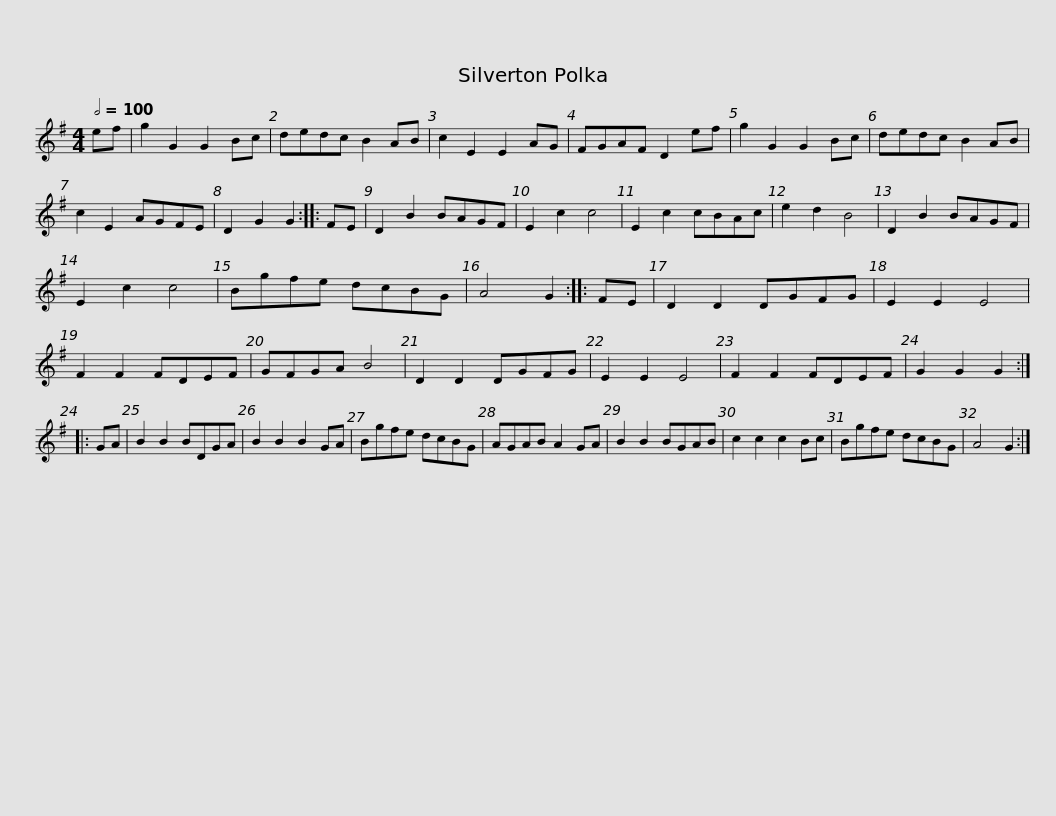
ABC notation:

X:1
L:1/8
Q:1/2=100
M:4/4
I:linebreak $
K:G
V:1 treble
V:1
 ef | g2 G2 G2 Bc | dedc B2 AB | c2 E2 E2 AG | FGAF D2 ef | %5
 g2 G2 G2 Bc | dedc B2 AB | c2 E2 AGFE |$ D2 G2 G2 :: FE | %10
 D2 B2 BAGF | E2 c2 c4 | E2 c2 cBAc | e2 d2 B4 | D2 B2 BAGF | %15
 E2 c2 c4 | Bgfe dcBG |$ A4 G2 :: FE | D2 D2 DGFG | %20
 E2 E2 E4 | F2 F2 FDEF | GFGA B4 | D2 D2 DGFG | E2 E2 E4 | %25
 F2 F2 FDEF |$ G2 G2 G2 :: GA | B2 B2 BDGA | B2 B2 B2 GA | %30
 Bgfe dcBG | AGAB A2 GA | B2 B2 BGAB | c2 c2 c2 Bc |$ Bgfe dcBG | %35
 A4 G2 :| %36
